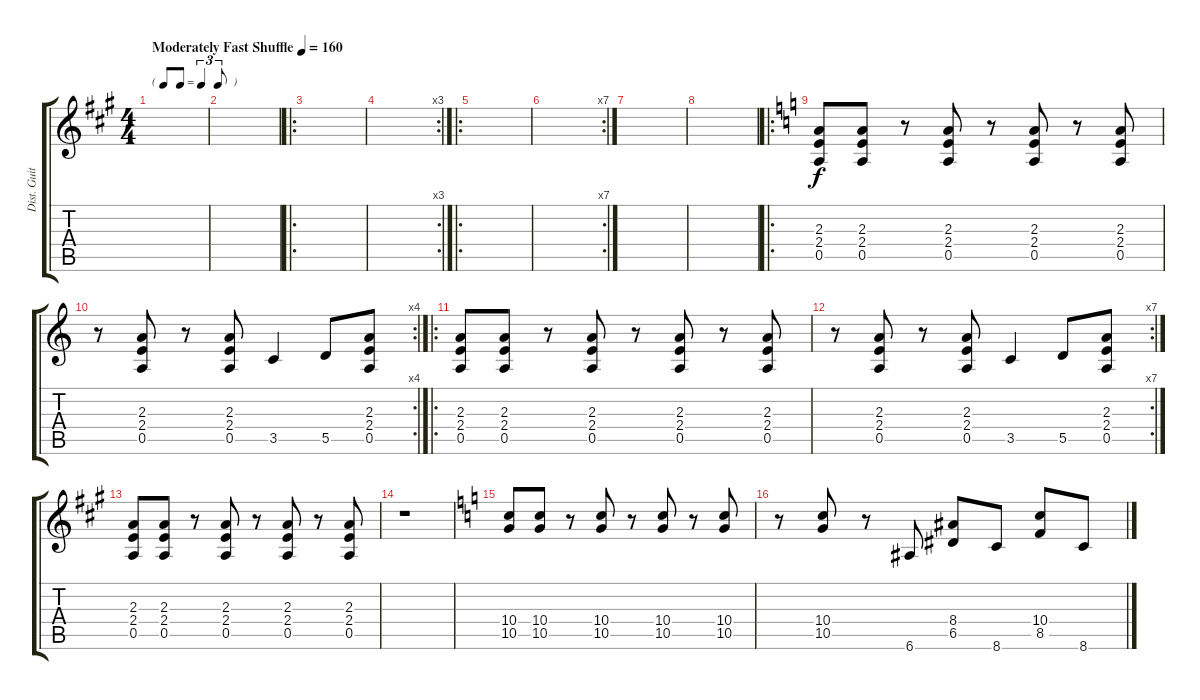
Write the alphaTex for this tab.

\track ("Dist. Guitar 1" "Dist. Guit") {instrument overdrivenguitar}
\staff {score tabs}
\tuning (E4 B3 G3 D3 A2 E2) {hide}
\ts (4 4)
\tf triplet8th
\tempo (160 "Moderately Fast Shuffle")
\clef g2
\ks a
|
|
\ro
|
\rc 3
|
\ro
|
\rc 7
|
|
|
\ro
\ks c
(2.3 2.4 0.5).8 (2.3 2.4 0.5).8 r.8 (2.3 2.4 0.5).8 r.8 (2.3 2.4 0.5).8 r.8 (2.3 2.4 0.5).8 |
\rc 4
r.8 (2.3 2.4 0.5).8 r.8 (2.3 2.4 0.5).8 3.5.4 5.5.8 (2.3 2.4 0.5).8 |
\ro
(2.3 2.4 0.5).8 (2.3 2.4 0.5).8 r.8 (2.3 2.4 0.5).8 r.8 (2.3 2.4 0.5).8 r.8 (2.3 2.4 0.5).8 |
\rc 7
r.8 (2.3 2.4 0.5).8 r.8 (2.3 2.4 0.5).8 3.5.4 5.5.8 (2.3 2.4 0.5).8 |
\ks a
(2.3 2.4 0.5).8 (2.3 2.4 0.5).8 r.8 (2.3 2.4 0.5).8 r.8 (2.3 2.4 0.5).8 r.8 (2.3 2.4 0.5).8 |
r.1 |
\ks c
(10.4 10.5).8 (10.4 10.5).8 r.8 (10.4 10.5).8 r.8 (10.4 10.5).8 r.8 (10.4 10.5).8 |
r.8 (10.4 10.5).8 r.8 6.6.8 (8.4 6.5).8 8.6.8 (10.4 8.5).8 8.6.8
